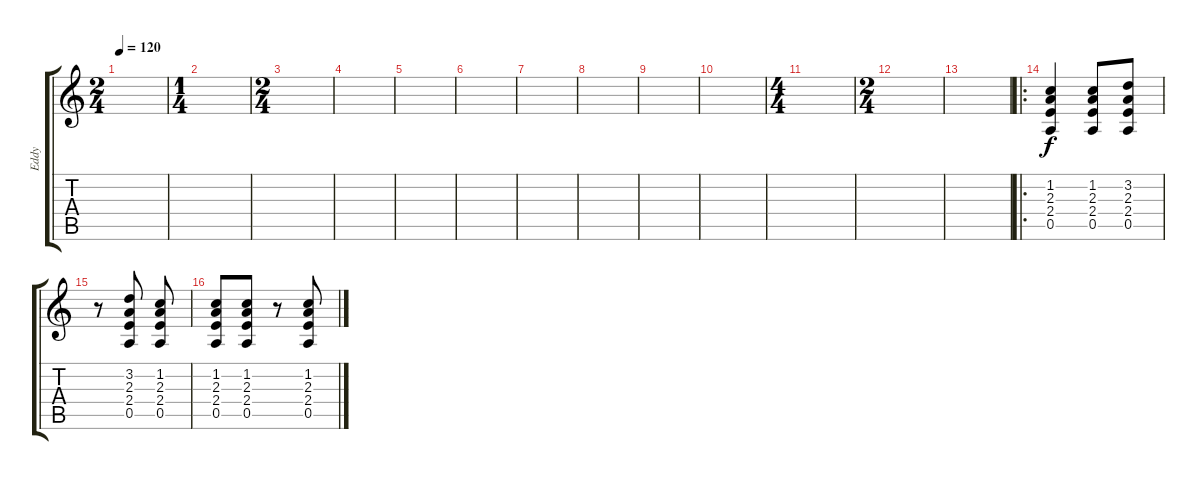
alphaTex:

\track ("Eddy " "Eddy ") {instrument electricguitarclean}
\staff {score tabs}
\tuning (E4 B3 G3 D3 A2 E2) {hide}
\ts (2 4)
\tempo 120
\clef g2
\ks c
|
\ts (1 4)
|
\ts (2 4)
|
|
|
|
|
|
|
|
\ts (4 4)
|
\ts (2 4)
|
|
\ro
(1.2 2.3 2.4 0.5).4 (1.2 2.3 2.4 0.5).8 (3.2 2.3 2.4 0.5).8 |
r.8 (3.2 2.3 2.4 0.5).8 (1.2 2.3 2.4 0.5).8 |
(1.2 2.3 2.4 0.5).8 (1.2 2.3 2.4 0.5).8 r.8 (1.2 2.3 2.4 0.5).8
